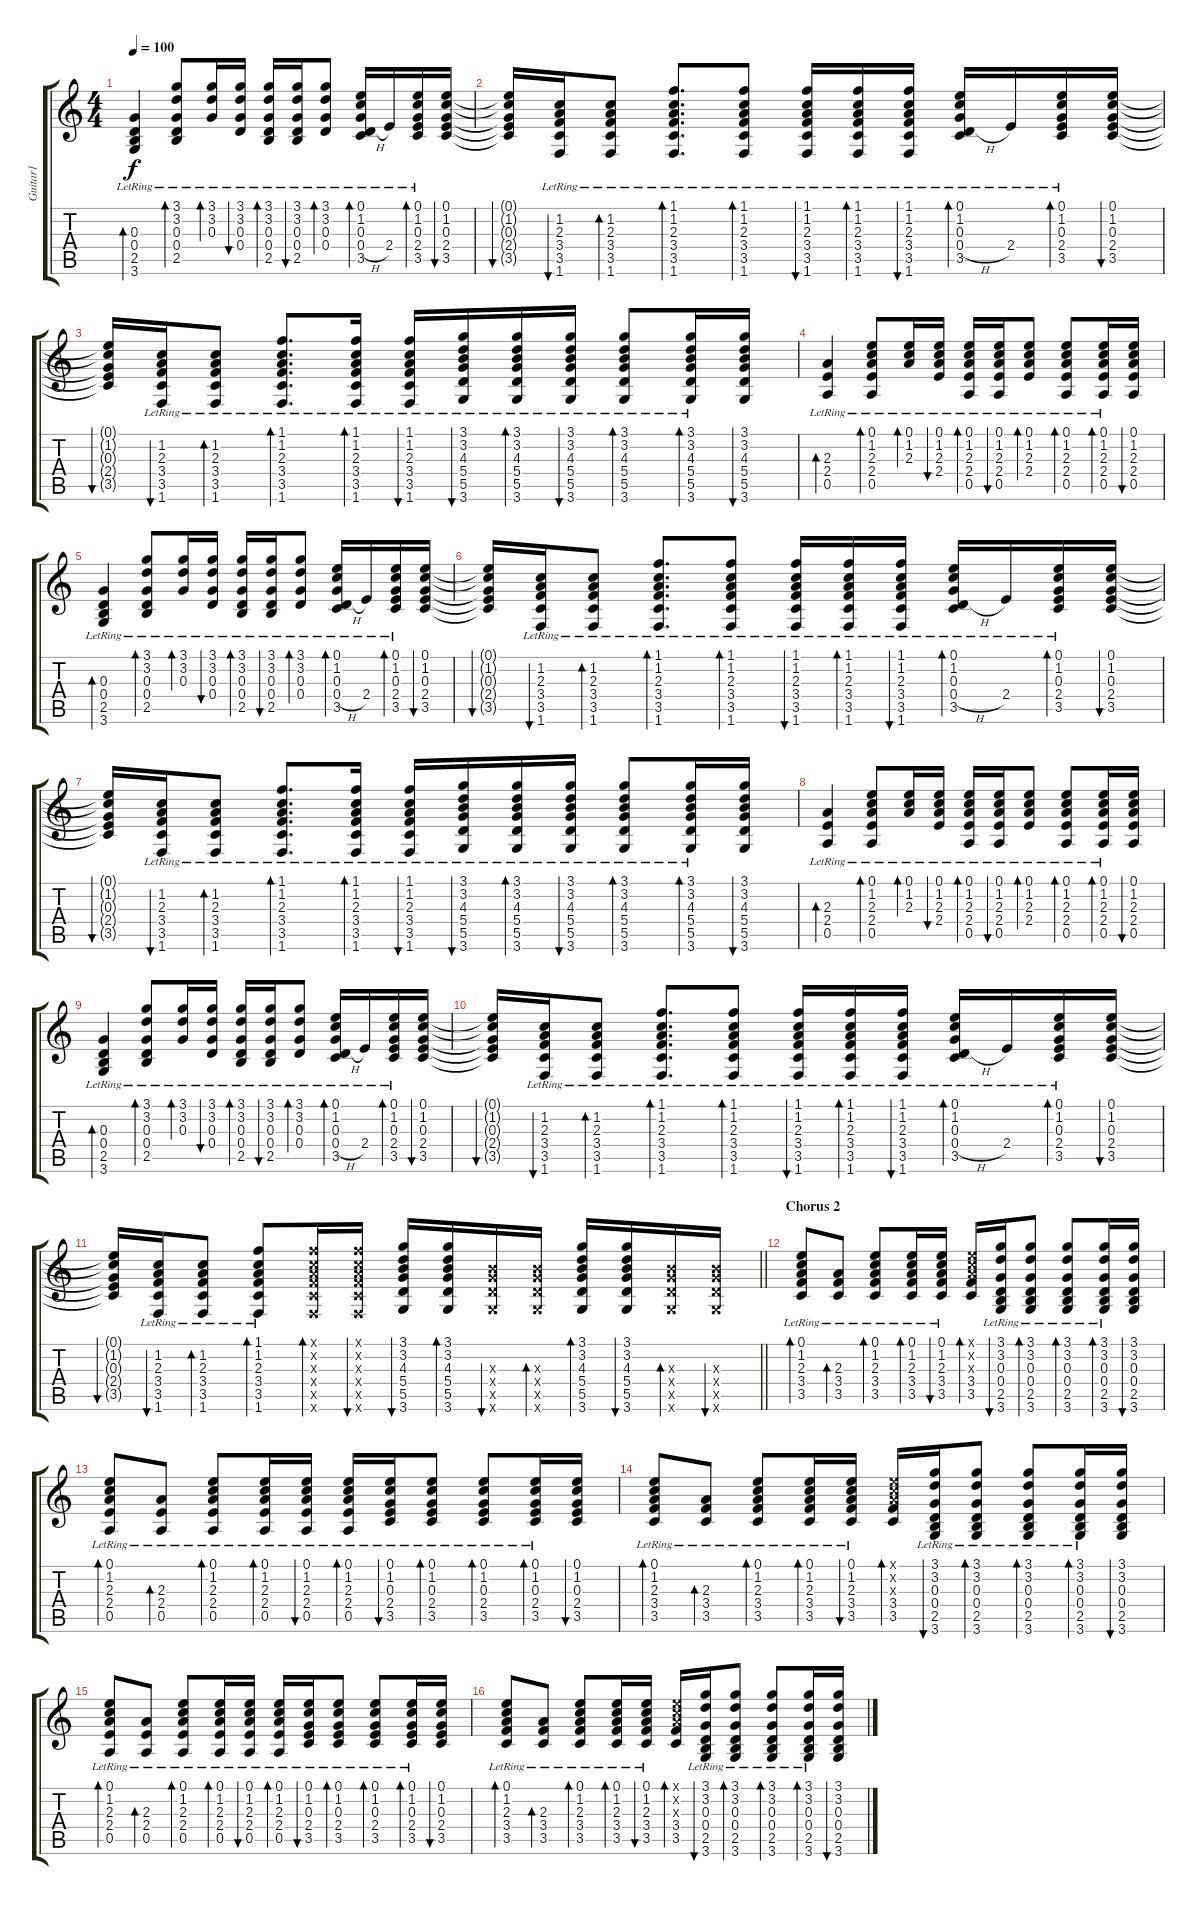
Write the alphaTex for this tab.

\track ("Guitar1" "Guitar1") {instrument acousticguitarsteel}
\staff {score tabs}
\tuning (E4 B3 G3 D3 A2 E2) {hide}
\ts (4 4)
\tempo 100
\clef g2
\ks c
(0.3{lr} 0.4{lr} 2.5{lr} 3.6{lr}).4{bd 30 dy f} (3.1{lr} 3.2{lr} 0.3{lr} 0.4{lr} 2.5{lr}).8{bd 30} (3.1{lr} 3.2{lr} 0.3{lr}).16{bd 30} (3.1{lr} 3.2{lr} 0.3{lr} 0.4{lr}).16{bu 30} (3.1{lr} 3.2{lr} 0.3{lr} 0.4{lr} 2.5{lr}).16{bd 30} (3.1{lr} 3.2{lr} 0.3{lr} 0.4{lr} 2.5{lr}).16{bu 30} (3.1{lr} 3.2{lr} 0.3{lr} 0.4{lr}).8{bd 30} (0.1{lr} 1.2{lr} 0.3{lr} 0.4{h lr} 3.5{lr}).16{bd 30} 2.4{lr}.16 (0.1{lr} 1.2{lr} 0.3{lr} 2.4{lr} 3.5{lr}).16{bd 30} (0.1 1.2 0.3 2.4 3.5).16{bu 30} |
(0.1{t} 1.2{t} 0.3{t} 2.4{t} 3.5{t}).16{bu 30} (1.2{lr} 2.3{lr} 3.4{lr} 3.5{lr} 1.6{lr}).16{bu 30} (1.2{lr} 2.3{lr} 3.4{lr} 3.5{lr} 1.6{lr}).8{bd 30} (1.1{lr} 1.2{lr} 2.3{lr} 3.4{lr} 3.5{lr} 1.6{lr}).8{d bd 30} (1.1{lr} 1.2{lr} 2.3{lr} 3.4{lr} 3.5{lr} 1.6{lr}).8{bd 30} (1.1{lr} 1.2{lr} 2.3{lr} 3.4{lr} 3.5{lr} 1.6{lr}).16{bu 30} (1.1{lr} 1.2{lr} 2.3{lr} 3.4{lr} 3.5{lr} 1.6{lr}).16{bd 30} (1.1{lr} 1.2{lr} 2.3{lr} 3.4{lr} 3.5{lr} 1.6{lr}).16{bu 30} (0.1{lr} 1.2{lr} 0.3{lr} 0.4{h lr} 3.5{lr}).16{bd 30} 2.4{lr}.16 (0.1{lr} 1.2{lr} 0.3{lr} 2.4{lr} 3.5{lr}).16{bd 30} (0.1 1.2 0.3 2.4 3.5).16{bu 30} |
(0.1{t} 1.2{t} 0.3{t} 2.4{t} 3.5{t}).16{bu 30} (1.2{lr} 2.3{lr} 3.4{lr} 3.5{lr} 1.6{lr}).16{bu 30} (1.2{lr} 2.3{lr} 3.4{lr} 3.5{lr} 1.6{lr}).8{bd 30} (1.1{lr} 1.2{lr} 2.3{lr} 3.4{lr} 3.5{lr} 1.6{lr}).8{d bd 30} (1.1{lr} 1.2{lr} 2.3{lr} 3.4{lr} 3.5{lr} 1.6{lr}).16{bd 30} (1.1{lr} 1.2{lr} 2.3{lr} 3.4{lr} 3.5{lr} 1.6{lr}).16{bu 30} (3.1{lr} 3.2{lr} 4.3{lr} 5.4{lr} 5.5{lr} 3.6{lr}).16{bu 30} (3.1{lr} 3.2{lr} 4.3{lr} 5.4{lr} 5.5{lr} 3.6{lr}).16{bd 30} (3.1{lr} 3.2{lr} 4.3{lr} 5.4{lr} 5.5{lr} 3.6{lr}).16{bu 30} (3.1{lr} 3.2{lr} 4.3{lr} 5.4{lr} 5.5{lr} 3.6{lr}).8{bd 30} (3.1{lr} 3.2{lr} 4.3{lr} 5.4{lr} 5.5{lr} 3.6{lr}).16{bd 30} (3.1 3.2 4.3 5.4 5.5 3.6).16{bu 30} |
(2.3{lr} 2.4{lr} 0.5{lr}).4{bd 30} (0.1{lr} 1.2{lr} 2.3{lr} 2.4{lr} 0.5{lr}).8{bd 30} (0.1{lr} 1.2{lr} 2.3{lr}).16{bd 30} (0.1{lr} 1.2{lr} 2.3{lr} 2.4{lr}).16{bu 30} (0.1{lr} 1.2{lr} 2.3{lr} 2.4{lr} 0.5{lr}).16{bd 30} (0.1{lr} 1.2{lr} 2.3{lr} 2.4{lr} 0.5{lr}).16{bu 30} (0.1{lr} 1.2{lr} 2.3{lr} 2.4{lr}).8{bd 30} (0.1{lr} 1.2{lr} 2.3{lr} 2.4{lr} 0.5{lr}).8{bd 30} (0.1{lr} 1.2{lr} 2.3{lr} 2.4{lr} 0.5{lr}).16{bd 30} (0.1 1.2 2.3 2.4 0.5).16{bu 30} |
(0.3{lr} 0.4{lr} 2.5{lr} 3.6{lr}).4{bd 30} (3.1{lr} 3.2{lr} 0.3{lr} 0.4{lr} 2.5{lr}).8{bd 30} (3.1{lr} 3.2{lr} 0.3{lr}).16{bd 30} (3.1{lr} 3.2{lr} 0.3{lr} 0.4{lr}).16{bu 30} (3.1{lr} 3.2{lr} 0.3{lr} 0.4{lr} 2.5{lr}).16{bd 30} (3.1{lr} 3.2{lr} 0.3{lr} 0.4{lr} 2.5{lr}).16{bu 30} (3.1{lr} 3.2{lr} 0.3{lr} 0.4{lr}).8{bd 30} (0.1{lr} 1.2{lr} 0.3{lr} 0.4{h lr} 3.5{lr}).16{bd 30} 2.4{lr}.16 (0.1{lr} 1.2{lr} 0.3{lr} 2.4{lr} 3.5{lr}).16{bd 30} (0.1 1.2 0.3 2.4 3.5).16{bu 30} |
(0.1{t} 1.2{t} 0.3{t} 2.4{t} 3.5{t}).16{bu 30} (1.2{lr} 2.3{lr} 3.4{lr} 3.5{lr} 1.6{lr}).16{bu 30} (1.2{lr} 2.3{lr} 3.4{lr} 3.5{lr} 1.6{lr}).8{bd 30} (1.1{lr} 1.2{lr} 2.3{lr} 3.4{lr} 3.5{lr} 1.6{lr}).8{d bd 30} (1.1{lr} 1.2{lr} 2.3{lr} 3.4{lr} 3.5{lr} 1.6{lr}).8{bd 30} (1.1{lr} 1.2{lr} 2.3{lr} 3.4{lr} 3.5{lr} 1.6{lr}).16{bu 30} (1.1{lr} 1.2{lr} 2.3{lr} 3.4{lr} 3.5{lr} 1.6{lr}).16{bd 30} (1.1{lr} 1.2{lr} 2.3{lr} 3.4{lr} 3.5{lr} 1.6{lr}).16{bu 30} (0.1{lr} 1.2{lr} 0.3{lr} 0.4{h lr} 3.5{lr}).16{bd 30} 2.4{lr}.16 (0.1{lr} 1.2{lr} 0.3{lr} 2.4{lr} 3.5{lr}).16{bd 30} (0.1 1.2 0.3 2.4 3.5).16{bu 30} |
(0.1{t} 1.2{t} 0.3{t} 2.4{t} 3.5{t}).16{bu 30} (1.2{lr} 2.3{lr} 3.4{lr} 3.5{lr} 1.6{lr}).16{bu 30} (1.2{lr} 2.3{lr} 3.4{lr} 3.5{lr} 1.6{lr}).8{bd 30} (1.1{lr} 1.2{lr} 2.3{lr} 3.4{lr} 3.5{lr} 1.6{lr}).8{d bd 30} (1.1{lr} 1.2{lr} 2.3{lr} 3.4{lr} 3.5{lr} 1.6{lr}).16{bd 30} (1.1{lr} 1.2{lr} 2.3{lr} 3.4{lr} 3.5{lr} 1.6{lr}).16{bu 30} (3.1{lr} 3.2{lr} 4.3{lr} 5.4{lr} 5.5{lr} 3.6{lr}).16{bu 30} (3.1{lr} 3.2{lr} 4.3{lr} 5.4{lr} 5.5{lr} 3.6{lr}).16{bd 30} (3.1{lr} 3.2{lr} 4.3{lr} 5.4{lr} 5.5{lr} 3.6{lr}).16{bu 30} (3.1{lr} 3.2{lr} 4.3{lr} 5.4{lr} 5.5{lr} 3.6{lr}).8{bd 30} (3.1{lr} 3.2{lr} 4.3{lr} 5.4{lr} 5.5{lr} 3.6{lr}).16{bd 30} (3.1 3.2 4.3 5.4 5.5 3.6).16{bu 30} |
(2.3{lr} 2.4{lr} 0.5{lr}).4{bd 30} (0.1{lr} 1.2{lr} 2.3{lr} 2.4{lr} 0.5{lr}).8{bd 30} (0.1{lr} 1.2{lr} 2.3{lr}).16{bd 30} (0.1{lr} 1.2{lr} 2.3{lr} 2.4{lr}).16{bu 30} (0.1{lr} 1.2{lr} 2.3{lr} 2.4{lr} 0.5{lr}).16{bd 30} (0.1{lr} 1.2{lr} 2.3{lr} 2.4{lr} 0.5{lr}).16{bu 30} (0.1{lr} 1.2{lr} 2.3{lr} 2.4{lr}).8{bd 30} (0.1{lr} 1.2{lr} 2.3{lr} 2.4{lr} 0.5{lr}).8{bd 30} (0.1{lr} 1.2{lr} 2.3{lr} 2.4{lr} 0.5{lr}).16{bd 30} (0.1 1.2 2.3 2.4 0.5).16{bu 30} |
(0.3{lr} 0.4{lr} 2.5{lr} 3.6{lr}).4{bd 30} (3.1{lr} 3.2{lr} 0.3{lr} 0.4{lr} 2.5{lr}).8{bd 30} (3.1{lr} 3.2{lr} 0.3{lr}).16{bd 30} (3.1{lr} 3.2{lr} 0.3{lr} 0.4{lr}).16{bu 30} (3.1{lr} 3.2{lr} 0.3{lr} 0.4{lr} 2.5{lr}).16{bd 30} (3.1{lr} 3.2{lr} 0.3{lr} 0.4{lr} 2.5{lr}).16{bu 30} (3.1{lr} 3.2{lr} 0.3{lr} 0.4{lr}).8{bd 30} (0.1{lr} 1.2{lr} 0.3{lr} 0.4{h lr} 3.5{lr}).16{bd 30} 2.4{lr}.16 (0.1{lr} 1.2{lr} 0.3{lr} 2.4{lr} 3.5{lr}).16{bd 30} (0.1 1.2 0.3 2.4 3.5).16{bu 30} |
(0.1{t} 1.2{t} 0.3{t} 2.4{t} 3.5{t}).16{bu 30} (1.2{lr} 2.3{lr} 3.4{lr} 3.5{lr} 1.6{lr}).16{bu 30} (1.2{lr} 2.3{lr} 3.4{lr} 3.5{lr} 1.6{lr}).8{bd 30} (1.1{lr} 1.2{lr} 2.3{lr} 3.4{lr} 3.5{lr} 1.6{lr}).8{d bd 30} (1.1{lr} 1.2{lr} 2.3{lr} 3.4{lr} 3.5{lr} 1.6{lr}).8{bd 30} (1.1{lr} 1.2{lr} 2.3{lr} 3.4{lr} 3.5{lr} 1.6{lr}).16{bu 30} (1.1{lr} 1.2{lr} 2.3{lr} 3.4{lr} 3.5{lr} 1.6{lr}).16{bd 30} (1.1{lr} 1.2{lr} 2.3{lr} 3.4{lr} 3.5{lr} 1.6{lr}).16{bu 30} (0.1{lr} 1.2{lr} 0.3{lr} 0.4{h lr} 3.5{lr}).16{bd 30} 2.4{lr}.16 (0.1{lr} 1.2{lr} 0.3{lr} 2.4{lr} 3.5{lr}).16{bd 30} (0.1 1.2 0.3 2.4 3.5).16{bu 30} |
\barLineRight lightlight
(0.1{t} 1.2{t} 0.3{t} 2.4{t} 3.5{t}).16{bu 30} (1.2{lr} 2.3{lr} 3.4{lr} 3.5{lr} 1.6{lr}).16{bu 30} (1.2{lr} 2.3{lr} 3.4{lr} 3.5{lr} 1.6{lr}).8{bd 30} (1.1{lr} 1.2{lr} 2.3{lr} 3.4{lr} 3.5{lr} 1.6{lr}).8{bd 30} (1.1{x} 1.2{x} 2.3{x} 3.4{x} 3.5{x} 1.6{x}).16{bd 30} (1.1{x} 1.2{x} 2.3{x} 3.4{x} 3.5{x} 1.6{x}).16{bu 30} (3.1 3.2 4.3 5.4 5.5 3.6).16{bu 30} (3.1 3.2 4.3 5.4 5.5 3.6).16{bd 30} (4.3{x} 5.4{x} 5.5{x} 3.6{x}).16{bu 30} (4.3{x} 5.4{x} 5.5{x} 3.6{x}).16{bd 30} (3.1 3.2 4.3 5.4 5.5 3.6).16{bd 30} (3.1 3.2 4.3 5.4 5.5 3.6).16{bu 30} (4.3{x} 5.4{x} 5.5{x} 3.6{x}).16{bd 30} (4.3{x} 5.4{x} 5.5{x} 3.6{x}).16{bu 30} |
\section ("" "Chorus 2")
(0.1{lr} 1.2{lr} 2.3{lr} 3.4{lr} 3.5{lr}).8{bd 30} (2.3{lr} 3.4{lr} 3.5{lr}).8{bd 30} (0.1{lr} 1.2{lr} 2.3{lr} 3.4{lr} 3.5{lr}).8{bd 30} (0.1{lr} 1.2{lr} 2.3{lr} 3.4{lr} 3.5{lr}).16{bd 30} (0.1{lr} 1.2{lr} 2.3{lr} 3.4{lr} 3.5{lr}).16{bu 30} (0.1{x} 1.2{x} 2.3{x} 3.4 3.5).16{bd 30} (3.1{lr} 3.2{lr} 0.3{lr} 0.4{lr} 2.5{lr} 3.6{lr}).16{bu 30} (3.1{lr} 3.2{lr} 0.3{lr} 0.4{lr} 2.5{lr} 3.6{lr}).8{bd 30} (3.1{lr} 3.2{lr} 0.3{lr} 0.4{lr} 2.5{lr} 3.6{lr}).8{bd 30} (3.1{lr} 3.2{lr} 0.3{lr} 0.4{lr} 2.5{lr} 3.6{lr}).16{bd 30} (3.1 3.2 0.3 0.4 2.5 3.6).16{bu 30} |
(0.1{lr} 1.2{lr} 2.3{lr} 2.4{lr} 0.5{lr}).8{bd 30} (2.3{lr} 2.4{lr} 0.5{lr}).8{bd 30} (0.1{lr} 1.2{lr} 2.3{lr} 2.4{lr} 0.5{lr}).8{bd 30} (0.1{lr} 1.2{lr} 2.3{lr} 2.4{lr} 0.5{lr}).16{bd 30} (0.1{lr} 1.2{lr} 2.3{lr} 2.4{lr} 0.5{lr}).16{bu 30} (0.1{lr} 1.2{lr} 2.3{lr} 2.4{lr} 0.5{lr}).16{bd 30} (0.1{lr} 1.2{lr} 0.3{lr} 2.4{lr} 3.5{lr}).16{bu 30} (0.1{lr} 1.2{lr} 0.3{lr} 2.4{lr} 3.5{lr}).8{bd 30} (0.1{lr} 1.2{lr} 0.3{lr} 2.4{lr} 3.5{lr}).8{bd 30} (0.1{lr} 1.2{lr} 0.3{lr} 2.4{lr} 3.5{lr}).16{bd 30} (0.1 1.2 0.3 2.4 3.5).16{bu 30} |
(0.1{lr} 1.2{lr} 2.3{lr} 3.4{lr} 3.5{lr}).8{bd 30} (2.3{lr} 3.4{lr} 3.5{lr}).8{bd 30} (0.1{lr} 1.2{lr} 2.3{lr} 3.4{lr} 3.5{lr}).8{bd 30} (0.1{lr} 1.2{lr} 2.3{lr} 3.4{lr} 3.5{lr}).16{bd 30} (0.1{lr} 1.2{lr} 2.3{lr} 3.4{lr} 3.5{lr}).16{bu 30} (0.1{x} 1.2{x} 2.3{x} 3.4 3.5).16{bd 30} (3.1{lr} 3.2{lr} 0.3{lr} 0.4{lr} 2.5{lr} 3.6{lr}).16{bu 30} (3.1{lr} 3.2{lr} 0.3{lr} 0.4{lr} 2.5{lr} 3.6{lr}).8{bd 30} (3.1{lr} 3.2{lr} 0.3{lr} 0.4{lr} 2.5{lr} 3.6{lr}).8{bd 30} (3.1{lr} 3.2{lr} 0.3{lr} 0.4{lr} 2.5{lr} 3.6{lr}).16{bd 30} (3.1 3.2 0.3 0.4 2.5 3.6).16{bu 30} |
(0.1{lr} 1.2{lr} 2.3{lr} 2.4{lr} 0.5{lr}).8{bd 30} (2.3{lr} 2.4{lr} 0.5{lr}).8{bd 30} (0.1{lr} 1.2{lr} 2.3{lr} 2.4{lr} 0.5{lr}).8{bd 30} (0.1{lr} 1.2{lr} 2.3{lr} 2.4{lr} 0.5{lr}).16{bd 30} (0.1{lr} 1.2{lr} 2.3{lr} 2.4{lr} 0.5{lr}).16{bu 30} (0.1{lr} 1.2{lr} 2.3{lr} 2.4{lr} 0.5{lr}).16{bd 30} (0.1{lr} 1.2{lr} 0.3{lr} 2.4{lr} 3.5{lr}).16{bu 30} (0.1{lr} 1.2{lr} 0.3{lr} 2.4{lr} 3.5{lr}).8{bd 30} (0.1{lr} 1.2{lr} 0.3{lr} 2.4{lr} 3.5{lr}).8{bd 30} (0.1{lr} 1.2{lr} 0.3{lr} 2.4{lr} 3.5{lr}).16{bd 30} (0.1 1.2 0.3 2.4 3.5).16{bu 30} |
(0.1{lr} 1.2{lr} 2.3{lr} 3.4{lr} 3.5{lr}).8{bd 30} (2.3{lr} 3.4{lr} 3.5{lr}).8{bd 30} (0.1{lr} 1.2{lr} 2.3{lr} 3.4{lr} 3.5{lr}).8{bd 30} (0.1{lr} 1.2{lr} 2.3{lr} 3.4{lr} 3.5{lr}).16{bd 30} (0.1{lr} 1.2{lr} 2.3{lr} 3.4{lr} 3.5{lr}).16{bu 30} (0.1{x} 1.2{x} 2.3{x} 3.4 3.5).16{bd 30} (3.1{lr} 3.2{lr} 0.3{lr} 0.4{lr} 2.5{lr} 3.6{lr}).16{bu 30} (3.1{lr} 3.2{lr} 0.3{lr} 0.4{lr} 2.5{lr} 3.6{lr}).8{bd 30} (3.1{lr} 3.2{lr} 0.3{lr} 0.4{lr} 2.5{lr} 3.6{lr}).8{bd 30} (3.1{lr} 3.2{lr} 0.3{lr} 0.4{lr} 2.5{lr} 3.6{lr}).16{bd 30} (3.1 3.2 0.3 0.4 2.5 3.6).16{bu 30}
